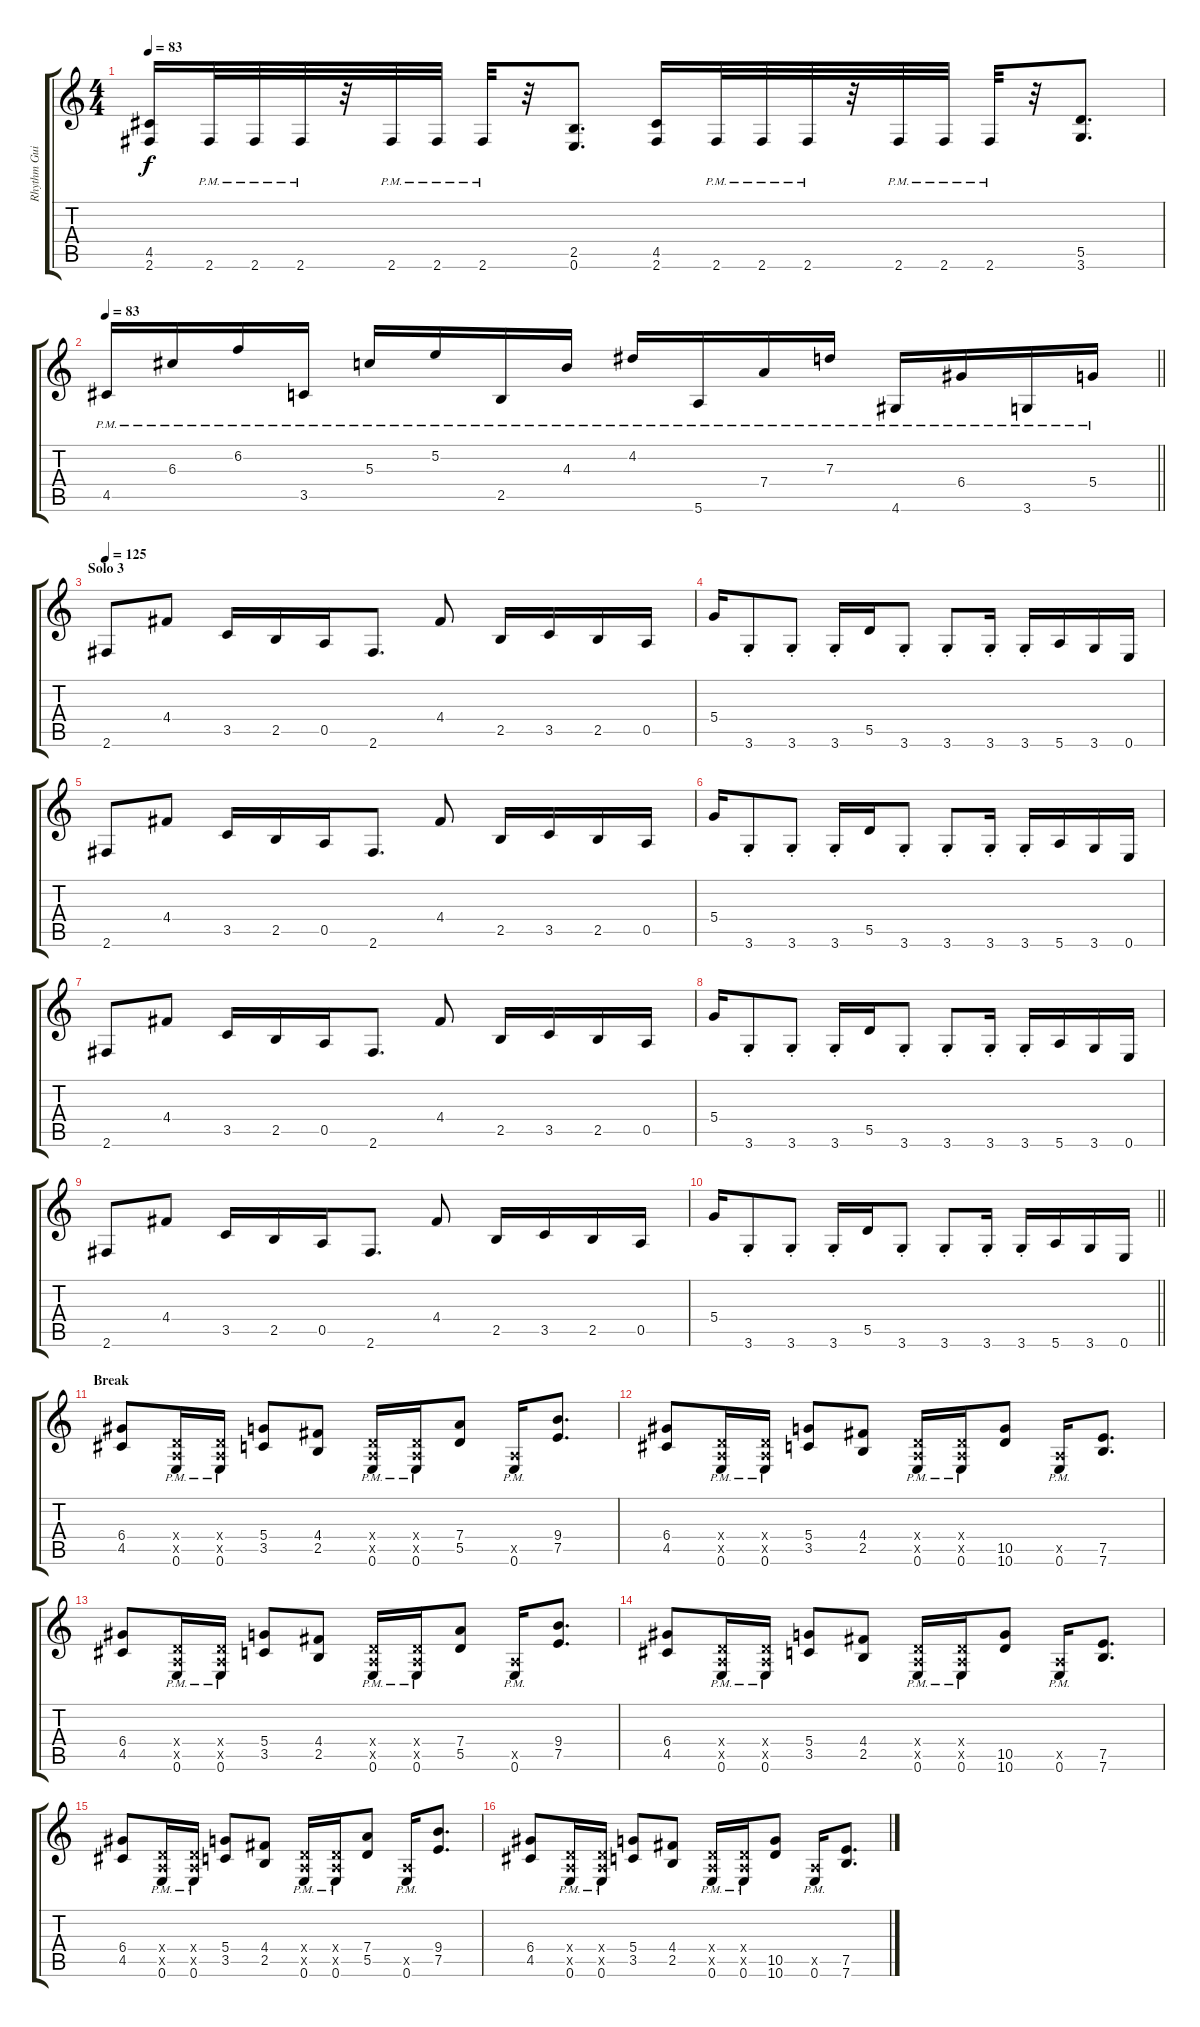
\track ("Rhythm Guitar 1 [Dave Mustaine]" "Rhythm Gui") {instrument distortionguitar}
\staff {score tabs}
\tuning (E4 B3 G3 D3 A2 E2) {hide}
\ts (4 4)
\tempo 83
\clef g2
\ks c
(4.5 2.6).16{dy f} 2.6{pm}.32 2.6{pm}.32 2.6{pm}.32 r.32 2.6{pm}.32 2.6{pm}.32 2.6{pm}.32 r.32 (2.5 0.6).8{d} (4.5 2.6).16 2.6{pm}.32 2.6{pm}.32 2.6{pm}.32 r.32 2.6{pm}.32 2.6{pm}.32 2.6{pm}.32 r.32 (5.5 3.6).8{d} |
\tempo 83
\barLineRight lightlight
4.5{pm}.16 6.3{pm}.16 6.2{pm}.16 3.5{pm}.16 5.3{pm}.16 5.2{pm}.16 2.5{pm}.16 4.3{pm}.16 4.2{pm}.16 5.6{pm}.16 7.4{pm}.16 7.3{pm}.16 4.6{pm}.16 6.4{pm}.16 3.6{pm}.16 5.4{pm}.16 |
\section ("" "Solo 3")
\tempo 125
2.6.8 4.4.8 3.5.16 2.5.16 0.5.16 2.6.8{d} 4.4.8 2.5.16 3.5.16 2.5.16 0.5.16 |
5.4.16 3.6{st}.8 3.6{st}.8 3.6{st}.16 5.5.16 3.6{st}.8 3.6{st}.8 3.6{st}.16 3.6{st}.16 5.6.16 3.6.16 0.6.16 |
2.6.8 4.4.8 3.5.16 2.5.16 0.5.16 2.6.8{d} 4.4.8 2.5.16 3.5.16 2.5.16 0.5.16 |
5.4.16 3.6{st}.8 3.6{st}.8 3.6{st}.16 5.5.16 3.6{st}.8 3.6{st}.8 3.6{st}.16 3.6{st}.16 5.6.16 3.6.16 0.6.16 |
2.6.8 4.4.8 3.5.16 2.5.16 0.5.16 2.6.8{d} 4.4.8 2.5.16 3.5.16 2.5.16 0.5.16 |
5.4.16 3.6{st}.8 3.6{st}.8 3.6{st}.16 5.5.16 3.6{st}.8 3.6{st}.8 3.6{st}.16 3.6{st}.16 5.6.16 3.6.16 0.6.16 |
2.6.8 4.4.8 3.5.16 2.5.16 0.5.16 2.6.8{d} 4.4.8 2.5.16 3.5.16 2.5.16 0.5.16 |
\barLineRight lightlight
5.4.16 3.6{st}.8 3.6{st}.8 3.6{st}.16 5.5.16 3.6{st}.8 3.6{st}.8 3.6{st}.16 3.6{st}.16 5.6.16 3.6.16 0.6.16 |
\section ("" "Break")
(6.4 4.5).8{balance 0} (0.4{x} 0.5{x} 0.6{pm}).16 (0.4{x} 0.5{x} 0.6{pm}).16 (5.4 3.5).8 (4.4 2.5).8 (0.4{x} 0.5{x} 0.6{pm}).16 (0.4{x} 0.5{x} 0.6{pm}).16 (7.4 5.5).8 (0.5{x} 0.6{pm}).16 (9.4 7.5).8{d} |
(6.4 4.5).8 (0.4{x} 0.5{x} 0.6{pm}).16 (0.4{x} 0.5{x} 0.6{pm}).16 (5.4 3.5).8 (4.4 2.5).8 (0.4{x} 0.5{x} 0.6{pm}).16 (0.4{x} 0.5{x} 0.6{pm}).16 (10.5 10.6).8 (0.5{x} 0.6{pm}).16 (7.5 7.6).8{d} |
(6.4 4.5).8 (0.4{x} 0.5{x} 0.6{pm}).16 (0.4{x} 0.5{x} 0.6{pm}).16 (5.4 3.5).8 (4.4 2.5).8 (0.4{x} 0.5{x} 0.6{pm}).16 (0.4{x} 0.5{x} 0.6{pm}).16 (7.4 5.5).8 (0.5{x} 0.6{pm}).16 (9.4 7.5).8{d} |
(6.4 4.5).8 (0.4{x} 0.5{x} 0.6{pm}).16 (0.4{x} 0.5{x} 0.6{pm}).16 (5.4 3.5).8 (4.4 2.5).8 (0.4{x} 0.5{x} 0.6{pm}).16 (0.4{x} 0.5{x} 0.6{pm}).16 (10.5 10.6).8 (0.5{x} 0.6{pm}).16 (7.5 7.6).8{d} |
(6.4 4.5).8 (0.4{x} 0.5{x} 0.6{pm}).16 (0.4{x} 0.5{x} 0.6{pm}).16 (5.4 3.5).8 (4.4 2.5).8 (0.4{x} 0.5{x} 0.6{pm}).16 (0.4{x} 0.5{x} 0.6{pm}).16 (7.4 5.5).8 (0.5{x} 0.6{pm}).16 (9.4 7.5).8{d} |
(6.4 4.5).8 (0.4{x} 0.5{x} 0.6{pm}).16 (0.4{x} 0.5{x} 0.6{pm}).16 (5.4 3.5).8 (4.4 2.5).8 (0.4{x} 0.5{x} 0.6{pm}).16 (0.4{x} 0.5{x} 0.6{pm}).16 (10.5 10.6).8 (0.5{x} 0.6{pm}).16 (7.5 7.6).8{d}
